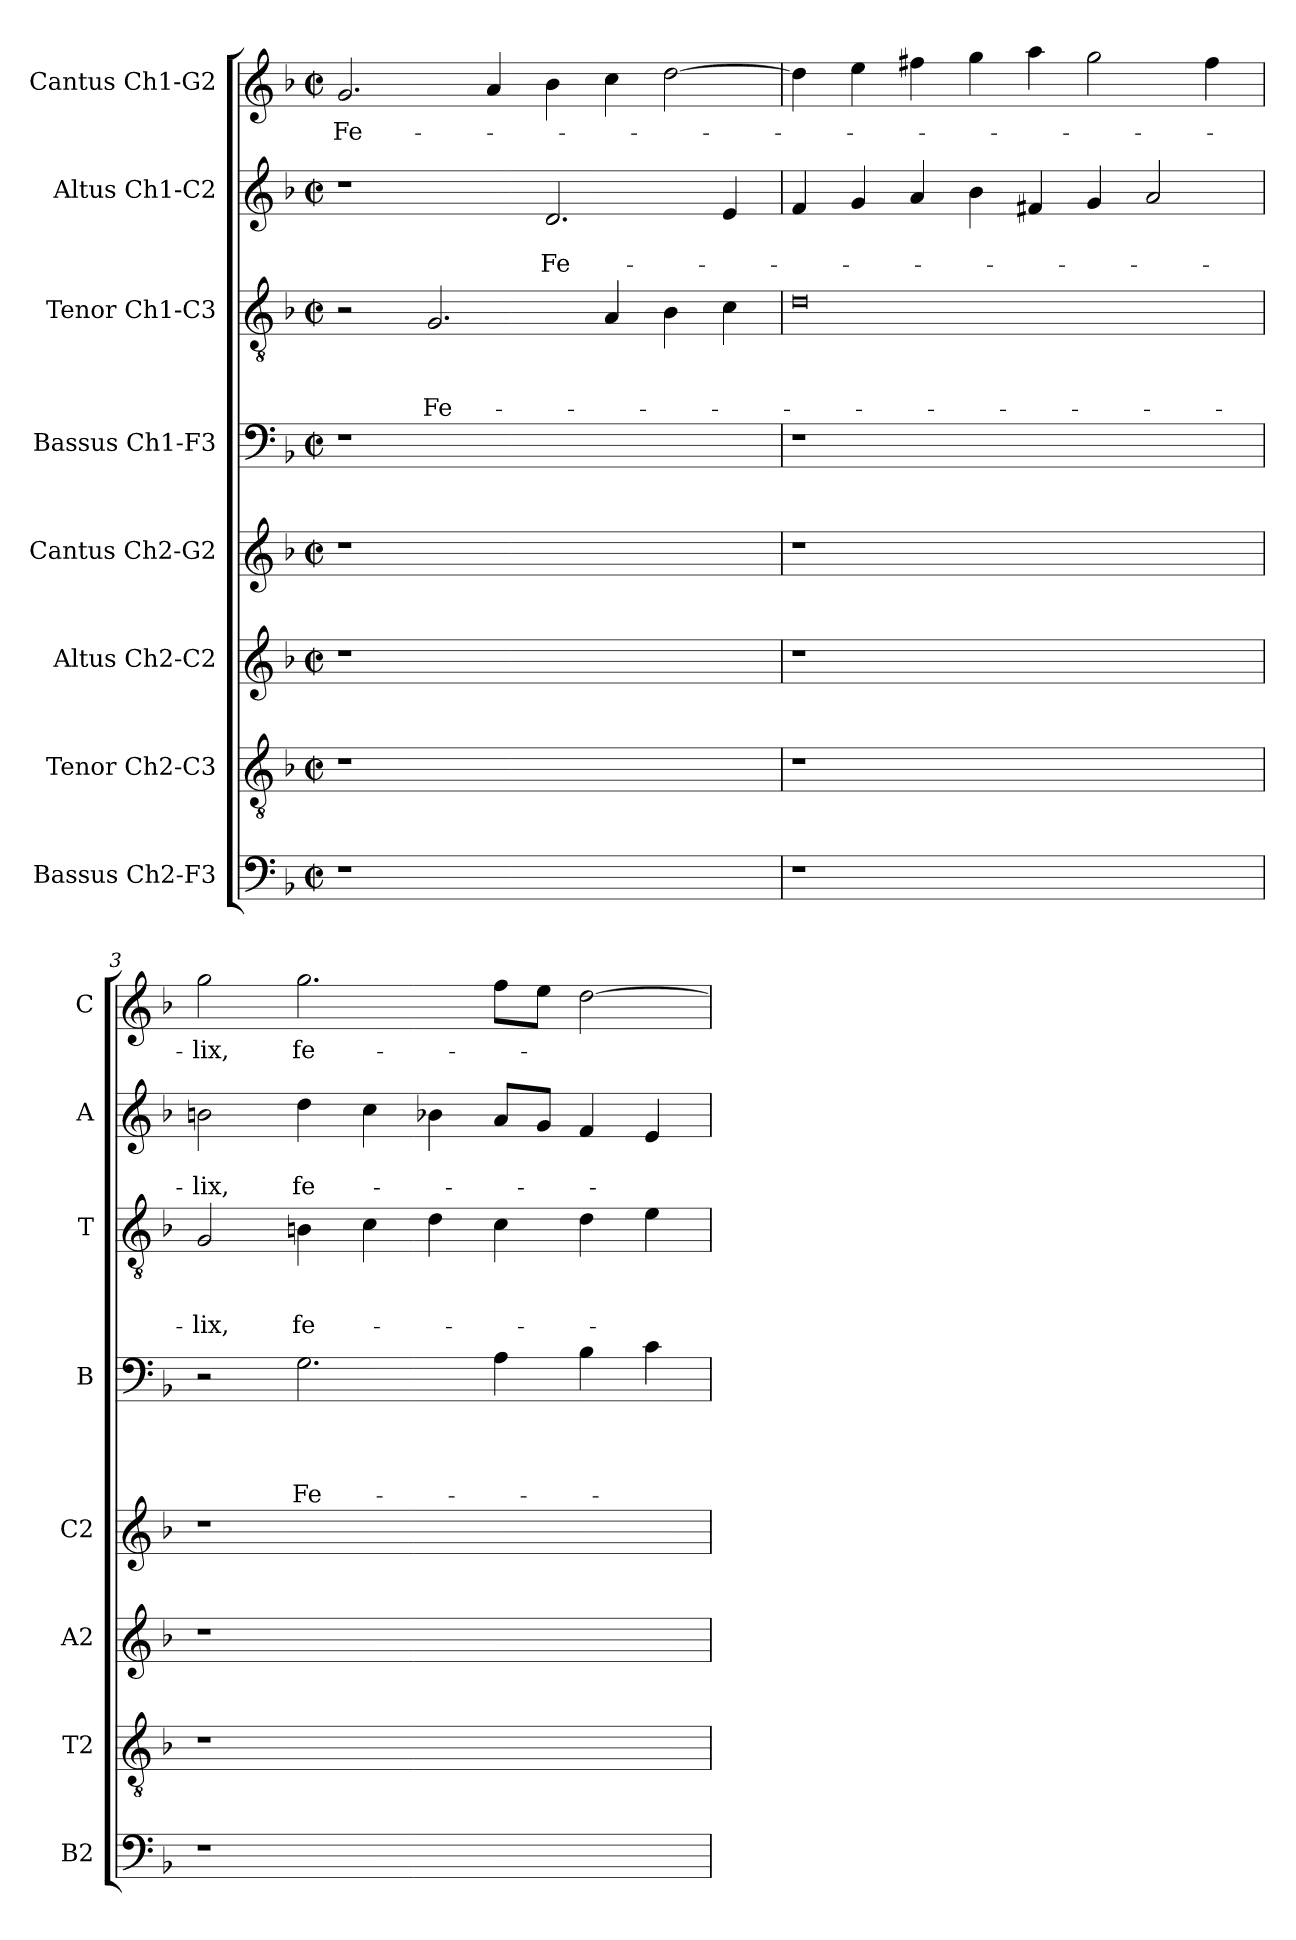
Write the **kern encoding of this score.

**kern	**kern	**kern	**kern	**kern	**text	**text	**text	**text	**kern	**text	**text	**text	**kern	**text	**text	**kern	**text
*part8	*part7	*part6	*part5	*part4	*part4	*part4	*part4	*part4	*part3	*part3	*part3	*part3	*part2	*part2	*part2	*part1	*part1
*staff8	*staff7	*staff6	*staff5	*staff4	*staff4	*staff4	*staff4	*staff4	*staff3	*staff3	*staff3	*staff3	*staff2	*staff2	*staff2	*staff1	*staff1
*I"Bassus Ch2-F3	*I"Tenor Ch2-C3	*I"Altus Ch2-C2	*I"Cantus Ch2-G2	*I"Bassus Ch1-F3	*	*	*	*	*I"Tenor Ch1-C3	*	*	*	*I"Altus Ch1-C2	*	*	*I"Cantus Ch1-G2	*
*I'B2	*I'T2	*I'A2	*I'C2	*I'B	*	*	*	*	*I'T	*	*	*	*I'A	*	*	*I'C	*
*clefF4	*clefGv2	*clefG2	*clefG2	*clefF4	*	*	*	*	*clefGv2	*	*	*	*clefG2	*	*	*clefG2	*
*k[b-]	*k[b-]	*k[b-]	*k[b-]	*k[b-]	*	*	*	*	*k[b-]	*	*	*	*k[b-]	*	*	*k[b-]	*
*F:	*F:	*F:	*F:	*F:	*	*	*	*	*F:	*	*	*	*F:	*	*	*F:	*
*M2/2	*M2/2	*M2/2	*M2/2	*M2/2	*	*	*	*	*M2/2	*	*	*	*M2/2	*	*	*M2/2	*
*met(c|)	*met(c|)	*met(c|)	*met(c|)	*met(c|)	*	*	*	*	*met(c|)	*	*	*	*met(c|)	*	*	*met(c|)	*
=1	=1	=1	=1	=1	=1	=1	=1	=1	=1	=1	=1	=1	=1	=1	=1	=1	=1
!	!	!	!	!	!	!	!	!	!	!	!	!	!	!	!	!	!LO:LY:b
1r	1r	1r	1r	1r	.	.	.	.	2r	.	.	.	1r	.	.	2.g/	Fe-
!	!	!	!	!	!	!	!	!	!	!	!	!LO:LY:b	!	!	!	!	!
.	.	.	.	.	.	.	.	.	2.G/	.	.	Fe-	.	.	.	.	.
.	.	.	.	.	.	.	.	.	.	.	.	.	.	.	.	4a/	.
!	!	!	!	!	!	!	!	!	!	!	!	!	!	!	!LO:LY:b	!	!
1ryy	1ryy	1ryy	1ryy	1ryy	.	.	.	.	.	.	.	.	2.d/	.	Fe-	4b-\	.
.	.	.	.	.	.	.	.	.	4A/	.	.	.	.	.	.	4cc\	.
.	.	.	.	.	.	.	.	.	4B-\	.	.	.	.	.	.	[2dd\	.
.	.	.	.	.	.	.	.	.	4c\	.	.	.	4e/	.	.	.	.
=2	=2	=2	=2	=2	=2	=2	=2	=2	=2	=2	=2	=2	=2	=2	=2	=2	=2
1r	1r	1r	1r	1r	.	.	.	.	0d	.	.	.	4f/	.	.	4dd\]	.
.	.	.	.	.	.	.	.	.	.	.	.	.	4g/	.	.	4ee\	.
.	.	.	.	.	.	.	.	.	.	.	.	.	4a/	.	.	4ff#X\	.
.	.	.	.	.	.	.	.	.	.	.	.	.	4b-\	.	.	4gg\	.
1ryy	1ryy	1ryy	1ryy	1ryy	.	.	.	.	.	.	.	.	4f#X/	.	.	4aa\	.
.	.	.	.	.	.	.	.	.	.	.	.	.	4g/	.	.	2gg\	.
.	.	.	.	.	.	.	.	.	.	.	.	.	2a/	.	.	.	.
.	.	.	.	.	.	.	.	.	.	.	.	.	.	.	.	4ff#\	.
=3	=3	=3	=3	=3	=3	=3	=3	=3	=3	=3	=3	=3	=3	=3	=3	=3	=3
!	!	!	!	!	!	!	!	!	!	!	!	!LO:LY:b	!	!	!LO:LY:b	!	!LO:LY:b
1r	1r	1r	1r	2r	.	.	.	.	2G/	.	.	-lix,	2bn\	.	-lix,	2gg\	-lix,
!	!	!	!	!	!	!	!	!LO:LY:b	!	!	!	!LO:LY:b	!	!	!LO:LY:b	!	!LO:LY:b
.	.	.	.	2.G\	.	.	.	Fe-	4Bn\	.	.	fe-	4dd\	.	fe-	2.gg\	fe-
.	.	.	.	.	.	.	.	.	4c\	.	.	.	4cc\	.	.	.	.
1ryy	1ryy	1ryy	1ryy	.	.	.	.	.	4d\	.	.	.	4b-X\	.	.	.	.
.	.	.	.	4A\	.	.	.	.	4c\	.	.	.	8a/L	.	.	8ff\L	.
.	.	.	.	.	.	.	.	.	.	.	.	.	8g/J	.	.	8ee\J	.
.	.	.	.	4B-\	.	.	.	.	4d\	.	.	.	4f/	.	.	[2dd\	.
.	.	.	.	4c\	.	.	.	.	4e\	.	.	.	4e/	.	.	.	.
=	=	=	=	=	=	=	=	=	=	=	=	=	=	=	=	=	=
*-	*-	*-	*-	*-	*-	*-	*-	*-	*-	*-	*-	*-	*-	*-	*-	*-	*-
